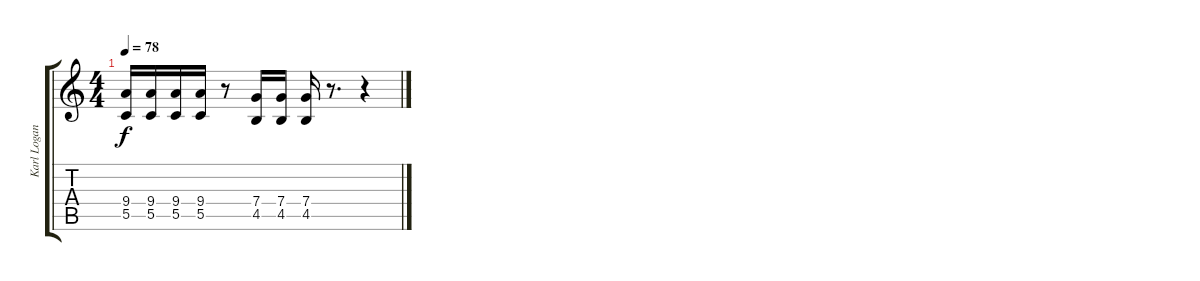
\track ("Karl Logan" "Karl Logan") {instrument distortionguitar}
\staff {score tabs}
\tuning (D4 A3 F3 C3 G2 D2) {hide}
\ts (4 4)
\tempo 78
\clef g2
\ks c
(9.4 5.5).16{dy f} (9.4 5.5).16 (9.4 5.5).16 (9.4 5.5).16 r.8 (7.4 4.5).16 (7.4 4.5).16 (7.4 4.5).16 r.8{d} r.4
